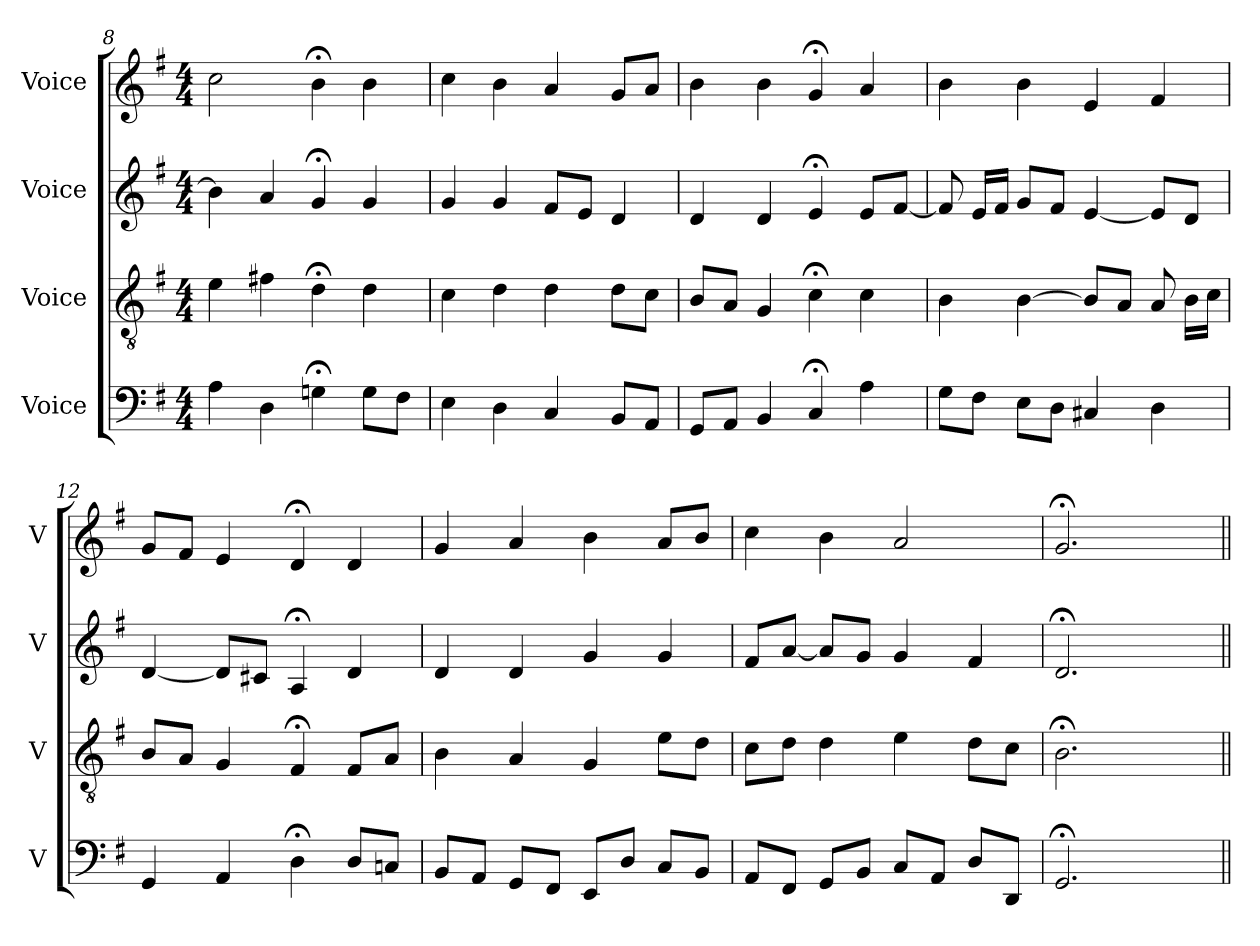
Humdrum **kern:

**kern	**kern	**kern	**kern
*part4	*part3	*part2	*part1
*staff4	*staff3	*staff2	*staff1
*I"Voice	*I"Voice	*I"Voice	*I"Voice
*I'V	*I'V	*I'V	*I'V
*clefF4	*clefGv2	*clefG2	*clefG2
*k[f#]	*k[f#]	*k[f#]	*k[f#]
*M4/4	*M4/4	*M4/4	*M4/4
=8	=8	=8	=8
4A\	4e\	4b\]	2cc\
4D\	4f#X\	4a/	.
4Gn;\	4d;\	4g;/	4b;\
8G\L	4d\	4g/	4b\
8F#\J	.	.	.
=9	=9	=9	=9
4E\	4c\	4g/	4cc\
4D\	4d\	4g/	4b\
4C/	4d\	8f#/L	4a/
.	.	8e/J	.
8BB/L	8d\L	4d/	8g/L
8AA/J	8c\J	.	8a/J
!!LO:LB:g=z
=10	=10	=10	=10
8GG/L	8B/L	4d/	4b\
8AA/J	8A/J	.	.
4BB/	4G/	4d/	4b\
4C;/	4c;\	4e;/	4g;/
4A\	4c\	8e/L	4a/
.	.	[8f#/J	.
=11	=11	=11	=11
8G\L	4B\	8f#/]	4b\
8F#\J	.	16e/LL	.
.	.	16f#/JJ	.
8E\L	[4B\	8g/L	4b\
8D\J	.	8f#/J	.
4C#X/	8B/L]	[4e/	4e/
.	8A/J	.	.
4D\	8A/	8e/L]	4f#/
.	16B\LL	8d/J	.
.	16c\JJ	.	.
=12	=12	=12	=12
4GG/	8B/L	[4d/	8g/L
.	8A/J	.	8f#/J
4AA/	4G/	8d/L]	4e/
.	.	8c#X/J	.
4D;\	4F#;/	4A;/	4d;/
8D/L	8F#/L	4d/	4d/
8Cn/J	8A/J	.	.
=13	=13	=13	=13
8BB/L	4B\	4d/	4g/
8AA/J	.	.	.
8GG/L	4A/	4d/	4a/
8FF#/J	.	.	.
8EE/L	4G/	4g/	4b\
8D/J	.	.	.
8C/L	8e\L	4g/	8a/L
8BB/J	8d\J	.	8b/J
!!LO:PB:g=z
=14	=14	=14	=14
8AA/L	8c\L	8f#/L	4cc\
8FF#/J	8d\J	[8a/J	.
8GG/L	4d\	8a/L]	4b\
8BB/J	.	8g/J	.
8C/L	4e\	4g/	2a/
8AA/J	.	.	.
8D/L	8d\L	4f#/	.
8DD/J	8c\J	.	.
=15	=15	=15	=15
2.GG;/	2.B;\	2.d;/	2.g;/
4ryy	4ryy	4ryy	4ryy
=||	=||	=||	=||
*-	*-	*-	*-
